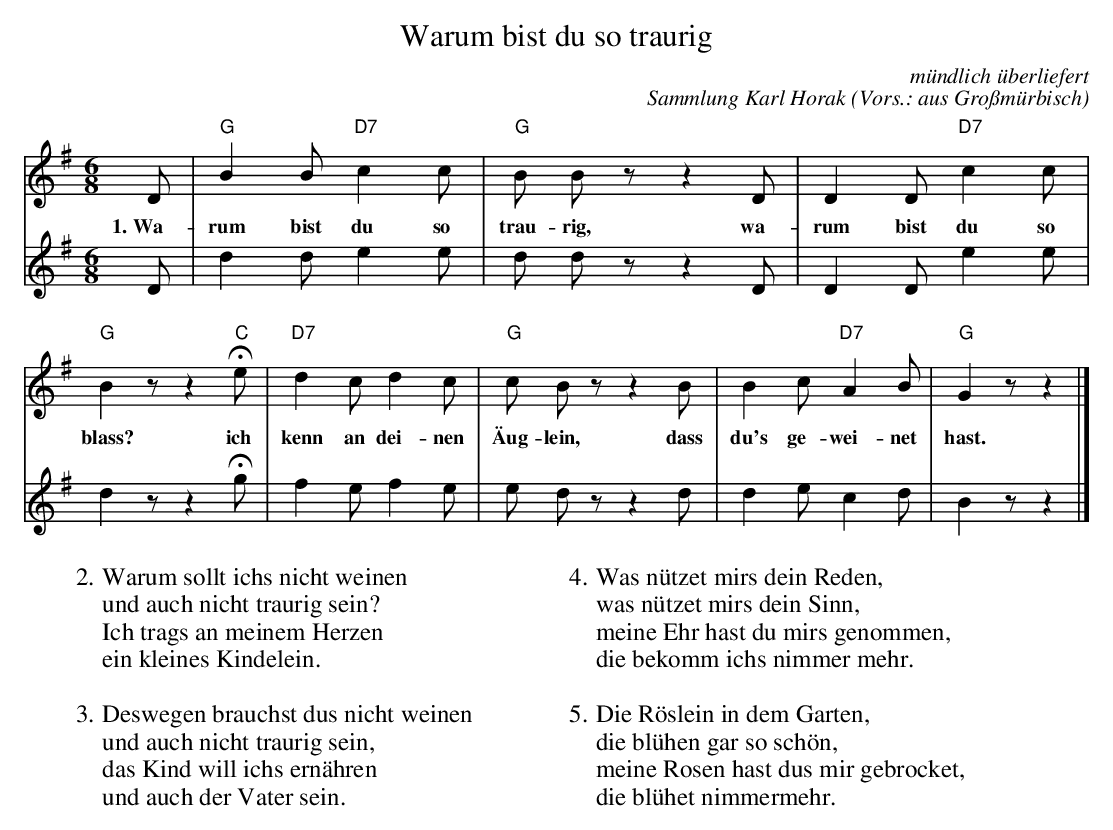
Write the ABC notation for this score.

X:1
T:Warum bist du so traurig
C:m\"undlich \"uberliefert
C:Sammlung Karl Horak
O: Vors.: aus Gro\ssm\"urbisch
M:6/8
L:1/8
K:G
V:1
D|"G"B2B"D7"c2c |"G"B Bzz2D | D2D"D7"c2c |"G"B2zz2"C"!fermata!e | "D7"d2cd2c |"G" c Bzz2B | B2c"D7"A2B | "G"G2zz2 |]
w:1.~Wa-rum bist du so trau-rig, wa-rum bist du so blass? ich kenn an dei-nen Äug-lein, dass du's ge-wei-net hast.
V:2
D | d2de2e | d d z z2D | D2D e2e | d2zz2!fermata!g | f2ef2e | e dzz2d | d2ec2d | B2zz2|]
W:2. Warum sollt ichs nicht weinen
W:und auch nicht traurig sein?
W:Ich trags an meinem Herzen
W:ein kleines Kindelein.
W:
W:3. Deswegen brauchst dus nicht weinen
W:und auch nicht traurig sein,
W:das Kind will ichs ernähren
W:und auch der Vater sein.
W:
W:4. Was nützet mirs dein Reden,
W:was nützet mirs dein Sinn,
W:meine Ehr hast du mirs genommen,
W:die bekomm ichs nimmer mehr.
W:
W:5. Die R\"oslein in dem Garten,
W:die bl\"uhen gar so sch\"on,
W:meine Rosen hast dus mir gebrocket,
W:die bl\"uhet nimmermehr.
